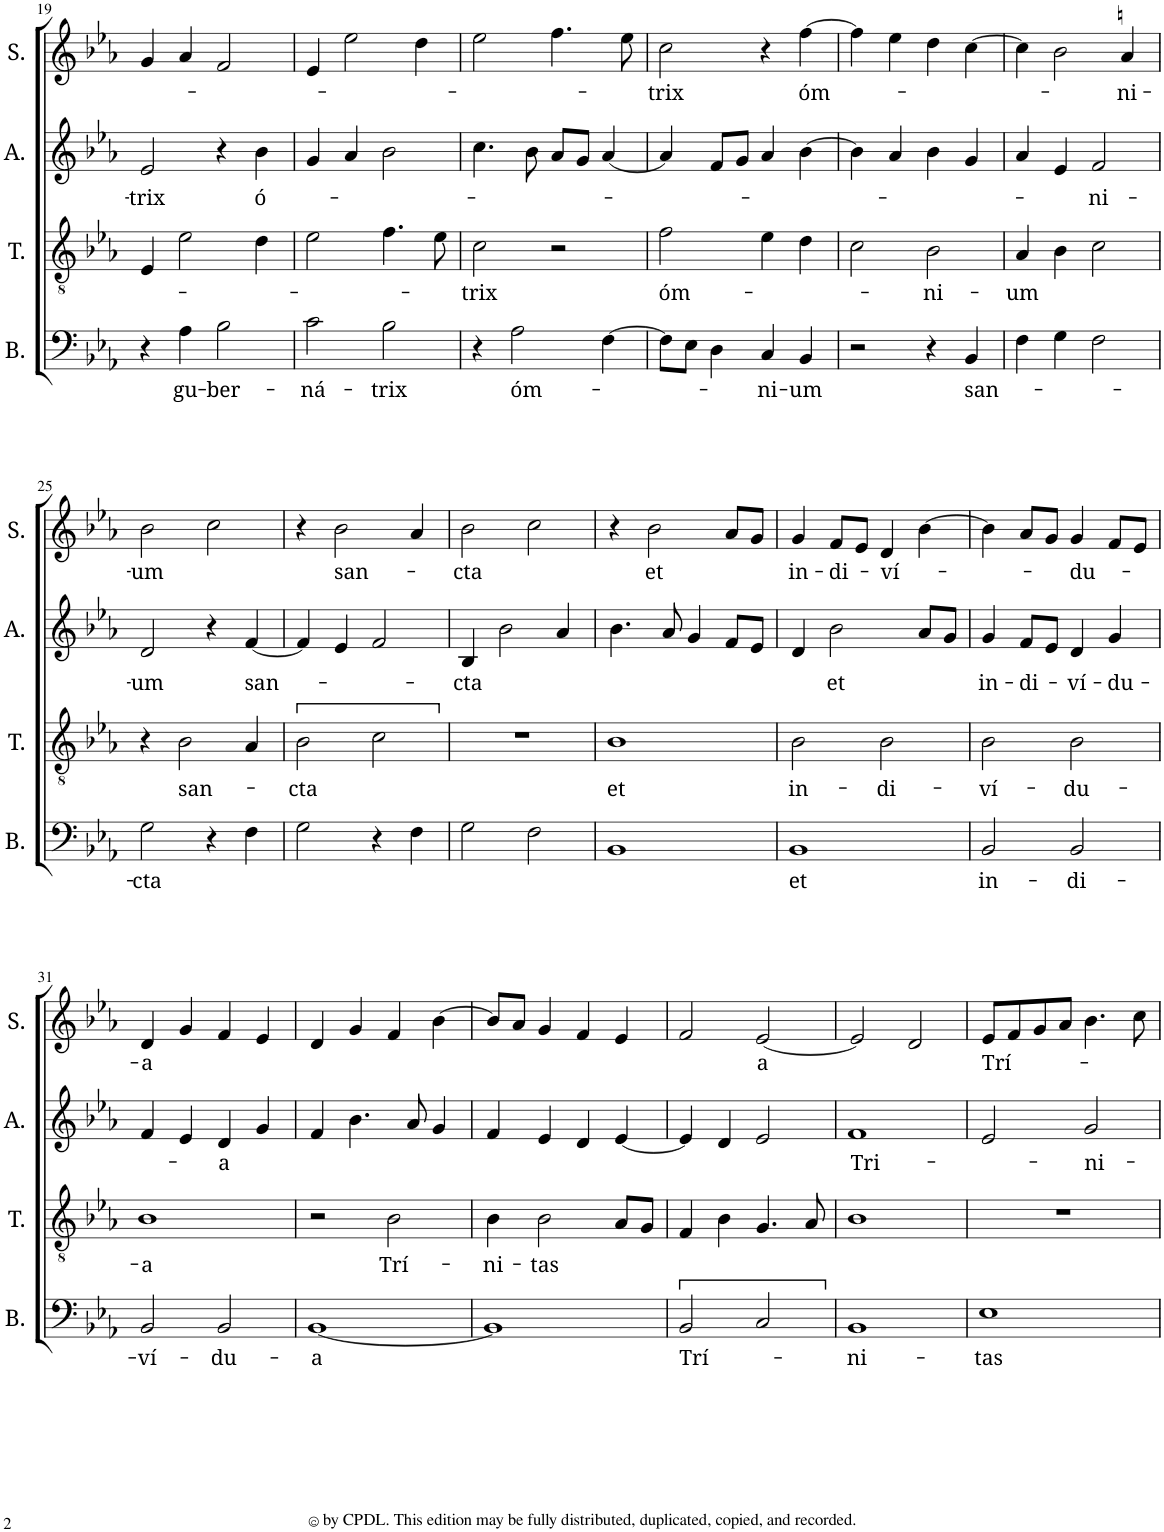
**kern	**text	**kern	**text	**kern	**text	**kern	**text
*part4	*part4	*part3	*part3	*part2	*part2	*part1	*part1
*staff4	*staff4	*staff3	*staff3	*staff2	*staff2	*staff1	*staff1
*I"Bass	*	*I"Tenor	*	*I"Alto	*	*I"Soprano	*
*I'B.	*	*I'T.	*	*I'A.	*	*I'S.	*
!!LO:PB:g=z
*clefF4	*	*clefGv2	*	*clefG2	*	*clefG2	*
*k[b-e-a-]	*	*k[b-e-a-]	*	*k[b-e-a-]	*	*k[b-e-a-]	*
*M2/2	*	*M2/2	*	*M2/2	*	*M2/2	*
*met(c|)	*	*met(c|)	*	*met(c|)	*	*met(c|)	*
=19	=19	=19	=19	=19	=19	=19	=19
!	!	!	!	!	!LO:LY:b	!	!
4r	.	4E-/	.	2e-/	-trix	4g/	.
!	!LO:LY:b	!	!	!	!	!	!
4A-\	gu-	2e-\	.	.	.	4a-/	.
!	!LO:LY:b	!	!	!	!	!	!
2B-\	-ber-	.	.	4r	.	2f/	.
!	!	!	!	!	!LO:LY:b	!	!
.	.	4d\	.	4b-\	ó-	.	.
=20	=20	=20	=20	=20	=20	=20	=20
!	!LO:LY:b	!	!	!	!	!	!
2c\	-ná-	2e-\	.	4g/	.	4e-/	.
.	.	.	.	4a-/	.	2ee-\	.
!	!LO:LY:b	!	!	!	!	!	!
2B-\	-trix	4.f\	.	2b-\	.	.	.
.	.	.	.	.	.	4dd\	.
.	.	8e-\	.	.	.	.	.
=21	=21	=21	=21	=21	=21	=21	=21
!	!	!	!LO:LY:b	!	!	!	!
4r	.	2c\	-trix	4.cc\	.	2ee-\	.
!	!LO:LY:b	!	!	!	!	!	!
2A-\	óm-	.	.	.	.	.	.
.	.	.	.	8b-\	.	.	.
.	.	2r	.	8a-/L	.	4.ff\	.
.	.	.	.	8g/J	.	.	.
[4F\	.	.	.	[4a-/	.	.	.
.	.	.	.	.	.	8ee-\	.
=22	=22	=22	=22	=22	=22	=22	=22
!	!	!	!LO:LY:b	!	!	!	!LO:LY:b
8F\L]	.	2f\	óm-	4a-/]	.	2cc\	-trix
8E-\J	.	.	.	.	.	.	.
4D\	.	.	.	8f/L	.	.	.
.	.	.	.	8g/J	.	.	.
!	!LO:LY:b	!	!	!	!	!	!
4C/	-ni-	4e-\	.	4a-/	.	4r	.
!	!LO:LY:b	!	!	!	!	!	!LO:LY:b
4BB-/	-um	4d\	.	[4b-\	.	[4ff\	óm-
=23	=23	=23	=23	=23	=23	=23	=23
2r	.	2c\	.	4b-\]	.	4ff\]	.
.	.	.	.	4a-/	.	4ee-\	.
!	!	!	!LO:LY:b	!	!	!	!
4r	.	2B-\	-ni-	4b-\	.	4dd\	.
!	!LO:LY:b	!	!	!	!	!	!
4BB-/	san-	.	.	4g/	.	[4cc\	.
=24	=24	=24	=24	=24	=24	=24	=24
!	!	!	!LO:LY:b	!	!	!	!
4F\	.	4A-/	um	4a-/	.	4cc\]	.
4G\	.	4B-\	.	4e-/	.	2b-\	.
!	!	!	!	!	!LO:LY:b	!	!
2F\	.	2c\	.	2f/	-ni-	.	.
!	!	!	!	!	!	!	!LO:LY:b
.	.	.	.	.	.	4an/	-ni-
!!LO:LB:g=z
=25	=25	=25	=25	=25	=25	=25	=25
!	!LO:LY:b	!	!	!	!LO:LY:b	!	!LO:LY:b
2G\	-cta	4r	.	2d/	-um	2b-\	-um
!	!	!	!LO:LY:b	!	!	!	!
.	.	2B-\	san-	.	.	.	.
4r	.	.	.	4r	.	2cc\	.
!	!	!	!	!	!LO:LY:b	!	!
4F\	.	4A-/	.	[4f/	san-	.	.
=26	=26	=26	=26	=26	=26	=26	=26
!	!	!	!LO:LY:b	!	!	!	!
2G\	.	2B-\	-cta	4f/]	.	4r	.
!	!	!	!	!	!	!	!LO:LY:b
.	.	.	.	4e-/	.	2b-\	san-
4r	.	2c\	.	2f/	.	.	.
4F\	.	.	.	.	.	4a-/	.
=27	=27	=27	=27	=27	=27	=27	=27
!	!	!	!	!	!LO:LY:b	!	!LO:LY:b
2G\	.	1r	.	4B-/	-cta	2b-\	-cta
.	.	.	.	2b-\	.	.	.
2F\	.	.	.	.	.	2cc\	.
.	.	.	.	4a-/	.	.	.
=28	=28	=28	=28	=28	=28	=28	=28
!	!	!	!LO:LY:b	!	!	!	!
1BB-	.	1B-	et	4.b-\	.	4r	.
!	!	!	!	!	!	!	!LO:LY:b
.	.	.	.	.	.	2b-\	et
.	.	.	.	8a-/	.	.	.
.	.	.	.	4g/	.	.	.
.	.	.	.	8f/L	.	8a-/L	.
.	.	.	.	8e-/J	.	8g/J	.
=29	=29	=29	=29	=29	=29	=29	=29
!	!LO:LY:b	!	!LO:LY:b	!	!	!	!LO:LY:b
1BB-	et	2B-\	in-	4d/	.	4g/	in-
!	!	!	!	!	!LO:LY:b	!	!LO:LY:b
.	.	.	.	2b-\	et	8f/L	di-
.	.	.	.	.	.	8e-/J	.
!	!	!	!LO:LY:b	!	!	!	!LO:LY:b
.	.	2B-\	-di-	.	.	4d/	-ví-
.	.	.	.	8a-/L	.	[4b-\	.
.	.	.	.	8g/J	.	.	.
=30	=30	=30	=30	=30	=30	=30	=30
!	!LO:LY:b	!	!LO:LY:b	!	!LO:LY:b	!	!
2BB-/	in-	2B-\	-ví-	4g/	in-	4b-\]	.
!	!	!	!	!	!LO:LY:b	!	!
.	.	.	.	8f/L	-di-	8a-/L	.
.	.	.	.	8e-/J	.	8g/J	.
!	!LO:LY:b	!	!LO:LY:b	!	!LO:LY:b	!	!LO:LY:b
2BB-/	-di-	2B-\	-du-	4d/	-ví-	4g/	-du-
!	!	!	!	!	!LO:LY:b	!	!
.	.	.	.	4g/	-du-	8f/L	.
.	.	.	.	.	.	8e-/J	.
!!LO:LB:g=z
=31	=31	=31	=31	=31	=31	=31	=31
!	!LO:LY:b	!	!LO:LY:b	!	!	!	!LO:LY:b
2BB-/	-ví-	1B-	-a	4f/	.	4d/	a
.	.	.	.	4e-/	.	4g/	.
!	!LO:LY:b	!	!	!	!LO:LY:b	!	!
2BB-/	-du-	.	.	4d/	-a	4f/	.
.	.	.	.	4g/	.	4e-/	.
=32	=32	=32	=32	=32	=32	=32	=32
!	!LO:LY:b	!	!	!	!	!	!
[1BB-	-a	2r	.	4f/	.	4d/	.
.	.	.	.	4.b-\	.	4g/	.
!	!	!	!LO:LY:b	!	!	!	!
.	.	2B-\	Trí-	.	.	4f/	.
.	.	.	.	8a-/	.	.	.
.	.	.	.	4g/	.	[4b-\	.
=33	=33	=33	=33	=33	=33	=33	=33
!	!	!	!LO:LY:b	!	!	!	!
1BB-]	.	4B-\	-ni-	4f/	.	8b-/L]	.
.	.	.	.	.	.	8a-/J	.
!	!	!	!LO:LY:b	!	!	!	!
.	.	2B-\	-tas	4e-/	.	4g/	.
.	.	.	.	4d/	.	4f/	.
.	.	8A-/L	.	[4e-/	.	4e-/	.
.	.	8G/J	.	.	.	.	.
=34	=34	=34	=34	=34	=34	=34	=34
!	!LO:LY:b	!	!	!	!	!	!
2BB-/	Trí-	4F/	.	4e-/]	.	2f/	.
.	.	4B-\	.	4d/	.	.	.
!	!	!	!	!	!	!	!LO:LY:b
2C/	.	4.G/	.	2e-/	.	[2e-/	a
.	.	8A-/	.	.	.	.	.
=35	=35	=35	=35	=35	=35	=35	=35
!	!LO:LY:b	!	!	!	!LO:LY:b	!	!
1BB-	-ni-	1B-	.	1f	Tri-	2e-/]	.
.	.	.	.	.	.	2d/	.
=36	=36	=36	=36	=36	=36	=36	=36
!	!LO:LY:b	!	!	!	!	!	!LO:LY:b
1E-	-tas	1r	.	2e-/	.	8e-/L	Trí-
.	.	.	.	.	.	8f/	.
.	.	.	.	.	.	8g/	.
.	.	.	.	.	.	8a-/J	.
!	!	!	!	!	!LO:LY:b	!	!
.	.	.	.	2g/	ni-	4.b-\	.
.	.	.	.	.	.	8cc\	.
=	=	=	=	=	=	=	=
*-	*-	*-	*-	*-	*-	*-	*-
